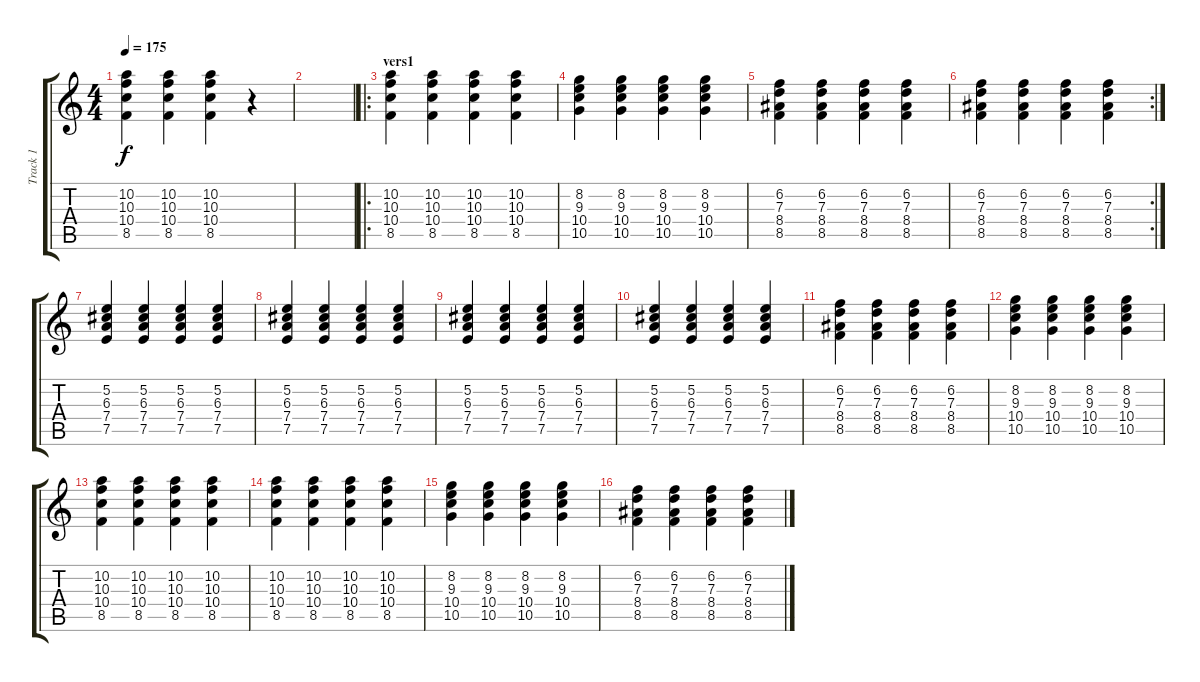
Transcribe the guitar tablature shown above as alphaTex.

\track ("Track 1" "Track 1") {instrument overdrivenguitar}
\staff {score tabs}
\tuning (E4 B3 G3 D3 A2 E2) {hide}
\ts (4 4)
\tempo 175
\clef g2
\ks c
(10.2 10.3 10.4 8.5).4{dy f volume 10 instrument overdrivenguitar} (10.2 10.3 10.4 8.5).4 (10.2 10.3 10.4 8.5).4 r.4 |
|
\ro
\section ("" "vers1")
(10.2 10.3 10.4 8.5).4 (10.2 10.3 10.4 8.5).4 (10.2 10.3 10.4 8.5).4 (10.2 10.3 10.4 8.5).4 |
(8.2 9.3 10.4 10.5).4 (8.2 9.3 10.4 10.5).4 (8.2 9.3 10.4 10.5).4 (8.2 9.3 10.4 10.5).4 |
(6.2 7.3 8.4 8.5).4 (6.2 7.3 8.4 8.5).4 (6.2 7.3 8.4 8.5).4 (6.2 7.3 8.4 8.5).4 |
\rc 2
(6.2 7.3 8.4 8.5).4 (6.2 7.3 8.4 8.5).4 (6.2 7.3 8.4 8.5).4 (6.2 7.3 8.4 8.5).4 |
(5.2 6.3 7.4 7.5).4 (5.2 6.3 7.4 7.5).4 (5.2 6.3 7.4 7.5).4 (5.2 6.3 7.4 7.5).4 |
(5.2 6.3 7.4 7.5).4 (5.2 6.3 7.4 7.5).4 (5.2 6.3 7.4 7.5).4 (5.2 6.3 7.4 7.5).4 |
(5.2 6.3 7.4 7.5).4 (5.2 6.3 7.4 7.5).4 (5.2 6.3 7.4 7.5).4 (5.2 6.3 7.4 7.5).4 |
(5.2 6.3 7.4 7.5).4 (5.2 6.3 7.4 7.5).4 (5.2 6.3 7.4 7.5).4 (5.2 6.3 7.4 7.5).4 |
(6.2 7.3 8.4 8.5).4 (6.2 7.3 8.4 8.5).4 (6.2 7.3 8.4 8.5).4 (6.2 7.3 8.4 8.5).4 |
(8.2 9.3 10.4 10.5).4 (8.2 9.3 10.4 10.5).4 (8.2 9.3 10.4 10.5).4 (8.2 9.3 10.4 10.5).4 |
(10.2 10.3 10.4 8.5).4 (10.2 10.3 10.4 8.5).4 (10.2 10.3 10.4 8.5).4 (10.2 10.3 10.4 8.5).4 |
(10.2 10.3 10.4 8.5).4 (10.2 10.3 10.4 8.5).4 (10.2 10.3 10.4 8.5).4 (10.2 10.3 10.4 8.5).4 |
(8.2 9.3 10.4 10.5).4 (8.2 9.3 10.4 10.5).4 (8.2 9.3 10.4 10.5).4 (8.2 9.3 10.4 10.5).4 |
(6.2 7.3 8.4 8.5).4 (6.2 7.3 8.4 8.5).4 (6.2 7.3 8.4 8.5).4 (6.2 7.3 8.4 8.5).4
